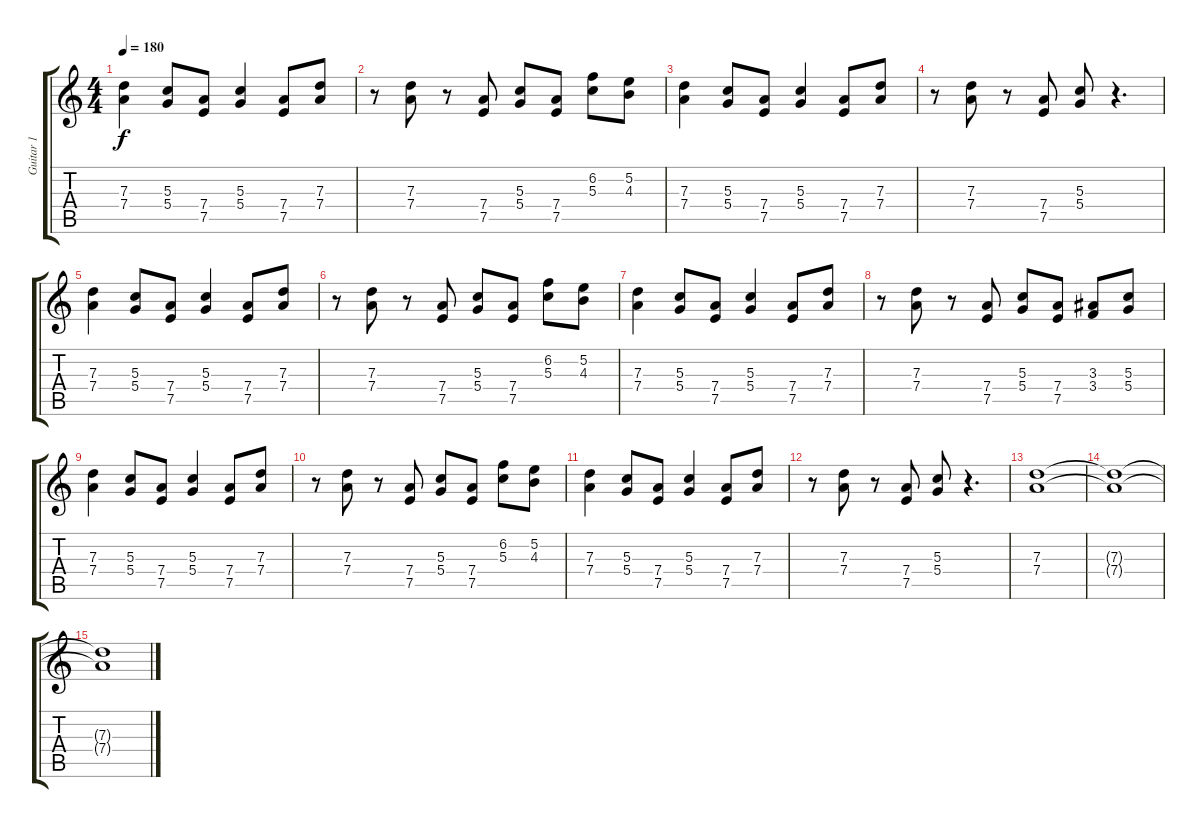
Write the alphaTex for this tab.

\track ("Guitar 1" "Guitar 1") {instrument distortionguitar}
\staff {score tabs}
\tuning (E4 B3 G3 D3 A2 E2) {hide}
\ts (4 4)
\tempo 180
\clef g2
\ks c
(7.3 7.4).4{dy f} (5.3 5.4).8 (7.4 7.5).8 (5.3 5.4).4 (7.4 7.5).8 (7.3 7.4).8 |
r.8 (7.3 7.4).8 r.8 (7.4 7.5).8 (5.3 5.4).8 (7.4 7.5).8 (6.2 5.3).8 (5.2 4.3).8 |
(7.3 7.4).4 (5.3 5.4).8 (7.4 7.5).8 (5.3 5.4).4 (7.4 7.5).8 (7.3 7.4).8 |
r.8 (7.3 7.4).8 r.8 (7.4 7.5).8 (5.3 5.4).8 r.4{d} |
(7.3 7.4).4 (5.3 5.4).8 (7.4 7.5).8 (5.3 5.4).4 (7.4 7.5).8 (7.3 7.4).8 |
r.8 (7.3 7.4).8 r.8 (7.4 7.5).8 (5.3 5.4).8 (7.4 7.5).8 (6.2 5.3).8 (5.2 4.3).8 |
(7.3 7.4).4 (5.3 5.4).8 (7.4 7.5).8 (5.3 5.4).4 (7.4 7.5).8 (7.3 7.4).8 |
r.8 (7.3 7.4).8 r.8 (7.4 7.5).8 (5.3 5.4).8 (7.4 7.5).8 (3.3 3.4).8 (5.3 5.4).8 |
(7.3 7.4).4 (5.3 5.4).8 (7.4 7.5).8 (5.3 5.4).4 (7.4 7.5).8 (7.3 7.4).8 |
r.8 (7.3 7.4).8 r.8 (7.4 7.5).8 (5.3 5.4).8 (7.4 7.5).8 (6.2 5.3).8 (5.2 4.3).8 |
(7.3 7.4).4 (5.3 5.4).8 (7.4 7.5).8 (5.3 5.4).4 (7.4 7.5).8 (7.3 7.4).8 |
r.8 (7.3 7.4).8 r.8 (7.4 7.5).8 (5.3 5.4).8 r.4{d} |
(7.3 7.4).1 |
(7.3{t} 7.4{t}).1{volume 0} |
(7.3{t} 7.4{t}).1
